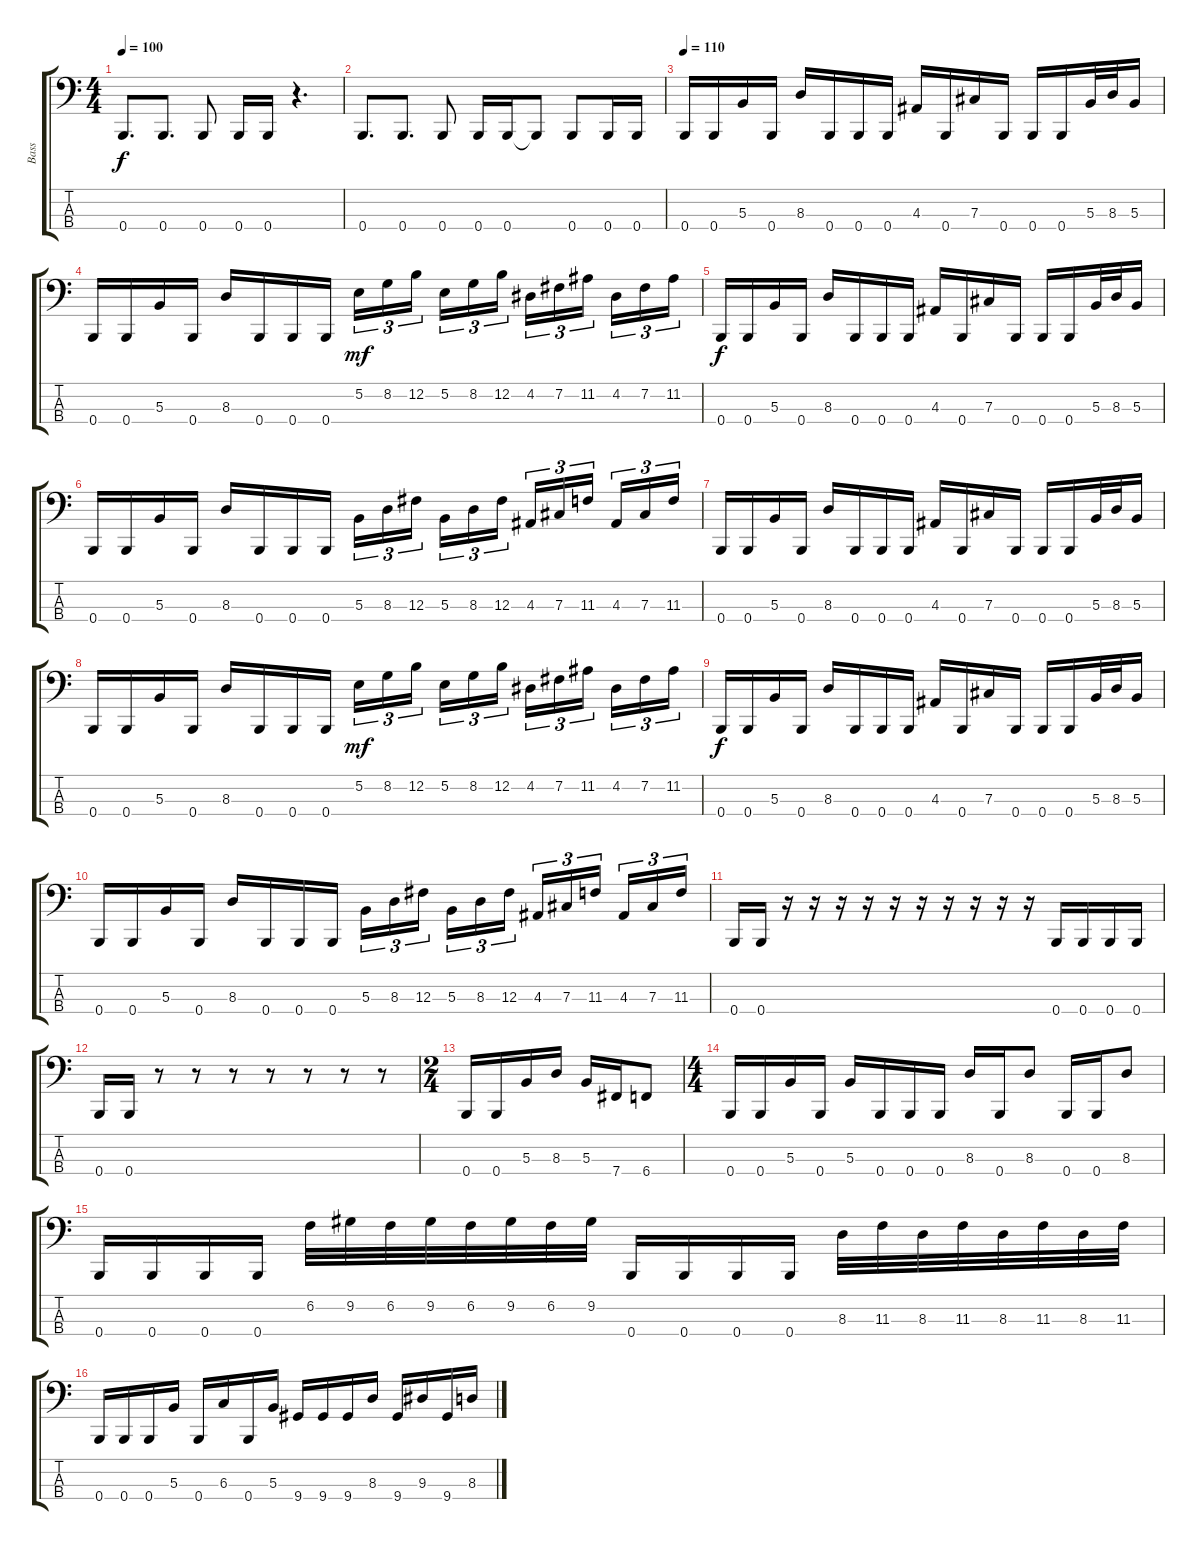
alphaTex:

\track ("Bass" "Bass") {instrument electricbasspick}
\staff {score tabs}
\tuning (E2 B1 Gb1 B0) {hide}
\ts (4 4)
\tempo 100
\clef f4
\ks c
0.4.8{d dy f} 0.4.8{d} 0.4.8 0.4.16 0.4.16 r.4{d} |
0.4.8{d} 0.4.8{d} 0.4.8 0.4.16 0.4.16 0.4{t}.8 0.4.8 0.4.16 0.4.16 |
\tempo 110
0.4.16 0.4.16 5.3.16 0.4.16 8.3.16 0.4.16 0.4.16 0.4.16 4.3.16 0.4.16 7.3.16 0.4.16 0.4.16 0.4.16 5.3.32 8.3.32 5.3.16 |
0.4.16 0.4.16 5.3.16 0.4.16 8.3.16 0.4.16 0.4.16 0.4.16 5.2.16{tu (3 2) dy mf} 8.2.16{tu (3 2)} 12.2.16{tu (3 2) beam splitsecondary} 5.2.16{tu (3 2)} 8.2.16{tu (3 2)} 12.2.16{tu (3 2)} 4.2.16{tu (3 2)} 7.2.16{tu (3 2)} 11.2.16{tu (3 2) beam splitsecondary} 4.2.16{tu (3 2)} 7.2.16{tu (3 2)} 11.2.16{tu (3 2)} |
0.4.16{dy f} 0.4.16 5.3.16 0.4.16 8.3.16 0.4.16 0.4.16 0.4.16 4.3.16 0.4.16 7.3.16 0.4.16 0.4.16 0.4.16 5.3.32 8.3.32 5.3.16 |
0.4.16 0.4.16 5.3.16 0.4.16 8.3.16 0.4.16 0.4.16 0.4.16 5.3.16{tu (3 2)} 8.3.16{tu (3 2)} 12.3.16{tu (3 2) beam splitsecondary} 5.3.16{tu (3 2)} 8.3.16{tu (3 2)} 12.3.16{tu (3 2)} 4.3.16{tu (3 2)} 7.3.16{tu (3 2)} 11.3.16{tu (3 2) beam splitsecondary} 4.3.16{tu (3 2)} 7.3.16{tu (3 2)} 11.3.16{tu (3 2)} |
0.4.16 0.4.16 5.3.16 0.4.16 8.3.16 0.4.16 0.4.16 0.4.16 4.3.16 0.4.16 7.3.16 0.4.16 0.4.16 0.4.16 5.3.32 8.3.32 5.3.16 |
0.4.16 0.4.16 5.3.16 0.4.16 8.3.16 0.4.16 0.4.16 0.4.16 5.2.16{tu (3 2) dy mf} 8.2.16{tu (3 2)} 12.2.16{tu (3 2) beam splitsecondary} 5.2.16{tu (3 2)} 8.2.16{tu (3 2)} 12.2.16{tu (3 2)} 4.2.16{tu (3 2)} 7.2.16{tu (3 2)} 11.2.16{tu (3 2) beam splitsecondary} 4.2.16{tu (3 2)} 7.2.16{tu (3 2)} 11.2.16{tu (3 2)} |
0.4.16{dy f} 0.4.16 5.3.16 0.4.16 8.3.16 0.4.16 0.4.16 0.4.16 4.3.16 0.4.16 7.3.16 0.4.16 0.4.16 0.4.16 5.3.32 8.3.32 5.3.16 |
0.4.16 0.4.16 5.3.16 0.4.16 8.3.16 0.4.16 0.4.16 0.4.16 5.3.16{tu (3 2)} 8.3.16{tu (3 2)} 12.3.16{tu (3 2) beam splitsecondary} 5.3.16{tu (3 2)} 8.3.16{tu (3 2)} 12.3.16{tu (3 2)} 4.3.16{tu (3 2)} 7.3.16{tu (3 2)} 11.3.16{tu (3 2) beam splitsecondary} 4.3.16{tu (3 2)} 7.3.16{tu (3 2)} 11.3.16{tu (3 2)} |
0.4.16 0.4.16 r.16 r.16 r.16 r.16 r.16 r.16 r.16 r.16 r.16 r.16 0.4.16 0.4.16 0.4.16 0.4.16 |
0.4.16 0.4.16 r.8 r.8 r.8 r.8 r.8 r.8 r.8 |
\ts (2 4)
0.4.16 0.4.16 5.3.16 8.3.16 5.3.16 7.4.16 6.4.8 |
\ts (4 4)
0.4.16 0.4.16 5.3.16 0.4.16 5.3.16 0.4.16 0.4.16 0.4.16 8.3.16 0.4.16 8.3.8 0.4.16 0.4.16 8.3.8 |
0.4.16 0.4.16 0.4.16 0.4.16 6.2.32 9.2.32 6.2.32 9.2.32 6.2.32 9.2.32 6.2.32 9.2.32 0.4.16 0.4.16 0.4.16 0.4.16 8.3.32 11.3.32 8.3.32 11.3.32 8.3.32 11.3.32 8.3.32 11.3.32 |
0.4.16 0.4.16 0.4.16 5.3.16 0.4.16 6.3.16 0.4.16 5.3.16 9.4.16 9.4.16 9.4.16 8.3.16 9.4.16 9.3.16 9.4.16 8.3.16
